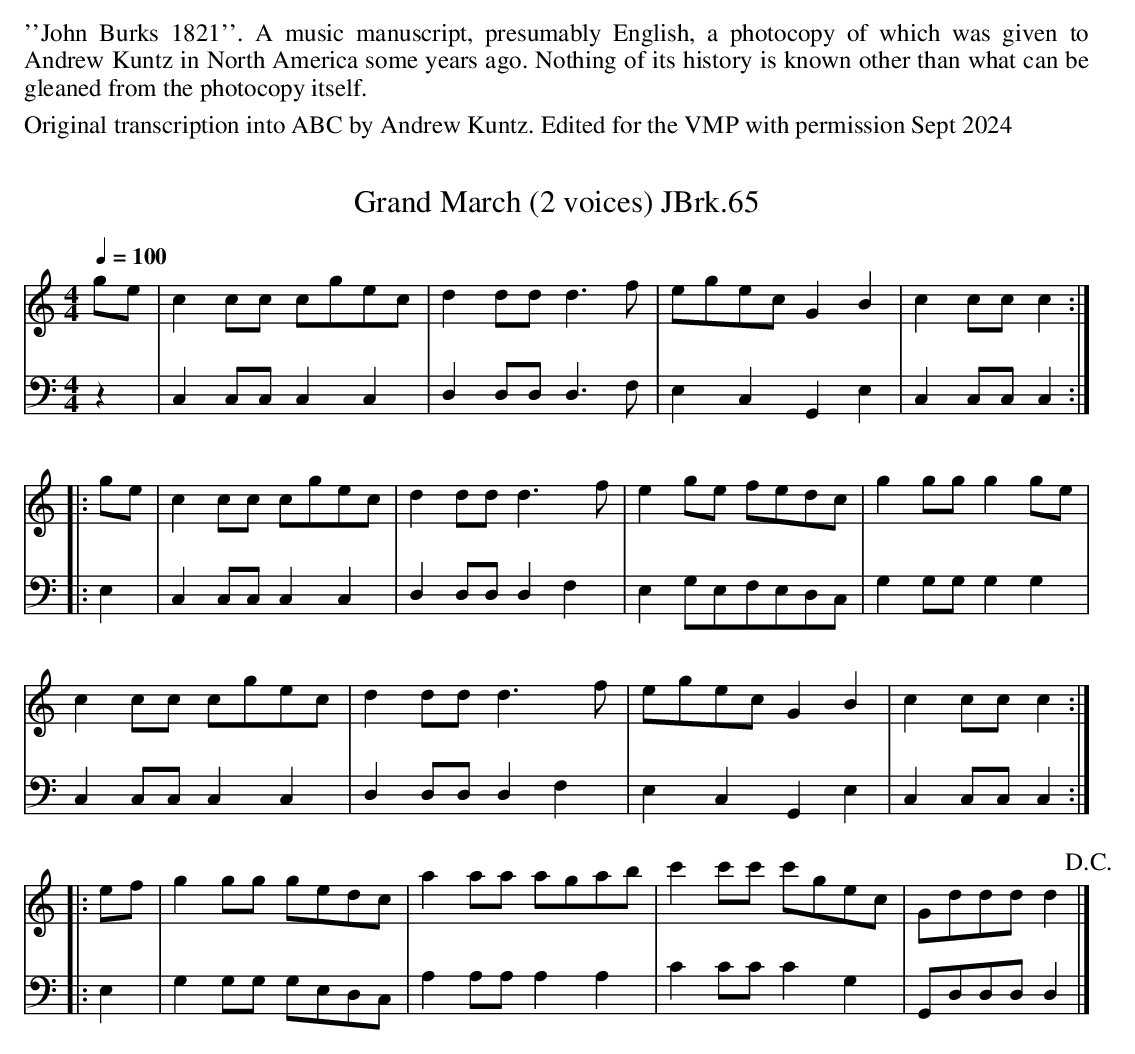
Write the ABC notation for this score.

X:1
T:Grand March (2 voices) JBrk.65
Q:1/4=100
M:4/4
L:1/8
K:C
V:1
ge|c2cc cgec|d2 dd d3f|egec G2B2|c2 cc c2:|
|:ge|c2 cc cgec|d2 dd d3f|e2 ge fedc|g2 gg g2 ge|
c2 cc cgec|d2 dd d3f|egec G2B2|c2 cc c2:|
|:ef|g2 gg gedc|a2 aa agab|c'2 c'c' c'gec|Gddd d2!D.C.!|]
V:2 clef = bass
z2|C,2 C,C, C,2C,2|D,2 D,D, D,3F,|E,2C,2G,,2E,2|C,2C,C, C,2:|
|:E,2|C,2C,C, C,2C,2|D,2 D,D, D,2F,2|E,2G,E,F,E,D,C,|G,2 G,G, G,2G,2|
C,2C,C, C,2C,2|D,2 D,D, D,2F,2|E,2C,2G,,2E,2|C,2 C,C, C,2:|
|:E,2|G,2G,G, G,E,D,C,|A,2A,A, A,2A,2|C2 CC C2G,2|G,,D,D,D,D,2!D,C,!|]
